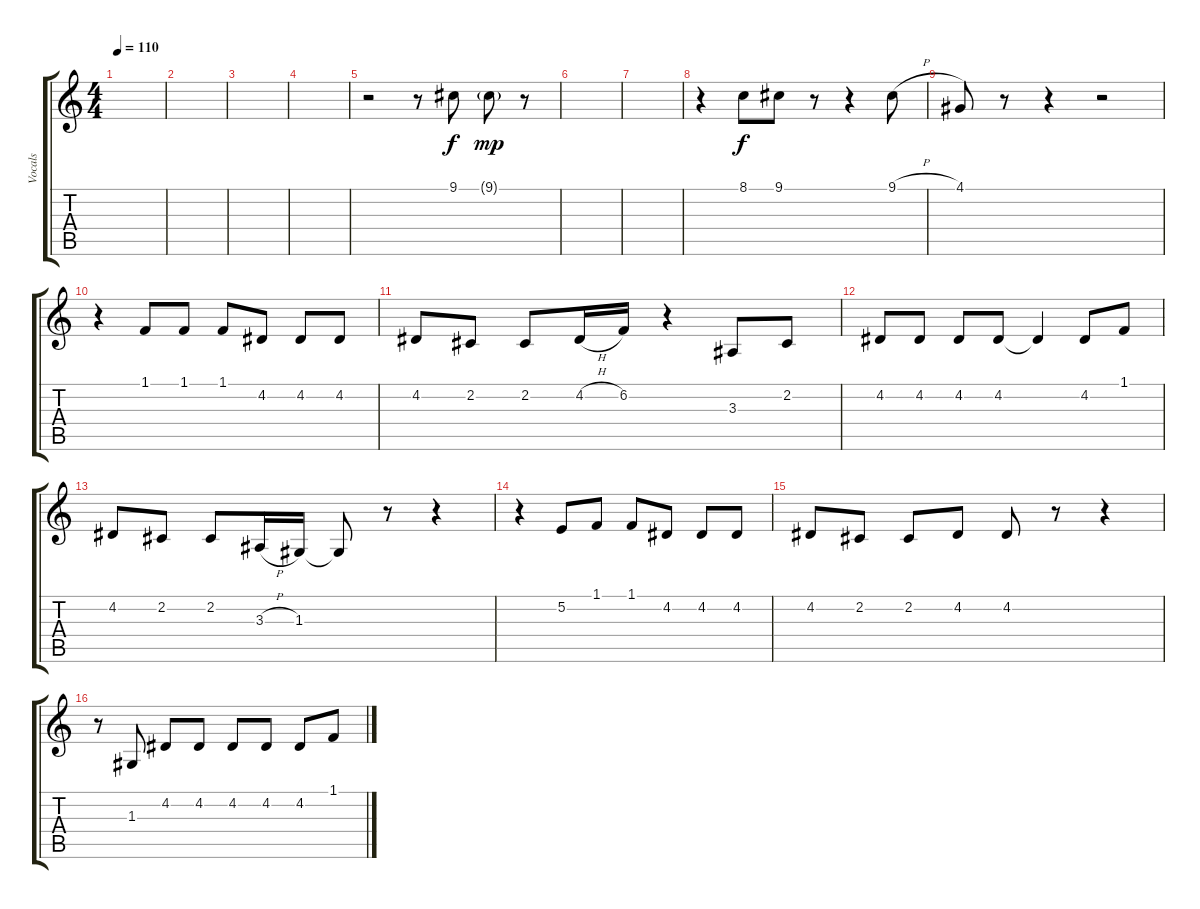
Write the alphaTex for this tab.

\track ("Vocals" "Vocals") {instrument altosax}
\staff {score tabs}
\tuning (E4 B3 G3 D3 A2 E2) {hide}
\ts (4 4)
\tempo 110
\clef g2
\ks c
|
|
|
|
r.2 r.8 9.1.8 9.1{g}.8{dy mp} r.8 |
|
|
r.4 8.1.8{dy f} 9.1.8 r.8 r.4 9.1{h}.8 |
4.1.8 r.8 r.4 r.2 |
r.4 1.1.8 1.1.8 1.1.8 4.2.8 4.2.8 4.2.8 |
4.2.8 2.2.8 2.2.8 4.2{h}.16 6.2.16 r.4 3.3.8 2.2.8 |
4.2.8 4.2.8 4.2.8 4.2.8 4.2{t}.4 4.2.8 1.1.8 |
4.2.8 2.2.8 2.2.8 3.3{h}.16 1.3.16 1.3{t}.8 r.8 r.4 |
r.4 5.2.8 1.1.8 1.1.8 4.2.8 4.2.8 4.2.8 |
4.2.8 2.2.8 2.2.8 4.2.8 4.2.8 r.8 r.4 |
r.8 1.3.8 4.2.8 4.2.8 4.2.8 4.2.8 4.2.8 1.1.8
